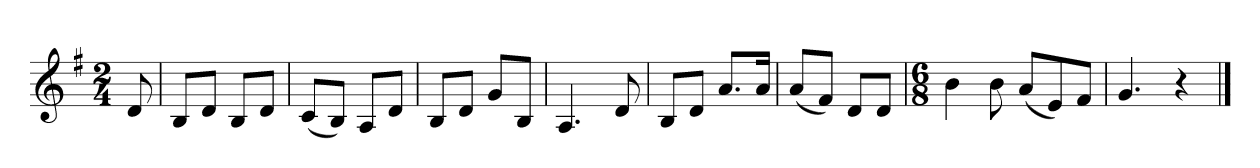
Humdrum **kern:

**kern
*part1
*staff1
*k[f#]
*M2/4
*MM120
=
8d
=1
8BL
8dJ
8BL
8dJ
=2
(8cL
8BJ)
8AL
8dJ
=3
8BL
8dJ
8gL
8BJ
=4
4.A
8d
=5
8BL
8dJ
8.aL
16aJk
=6
(8aL
8f#J)
8dL
8dJ
=7
*M6/8
4b
8b
(8aL
8e)
8f#J
=8
4.g
4r
==
*-
